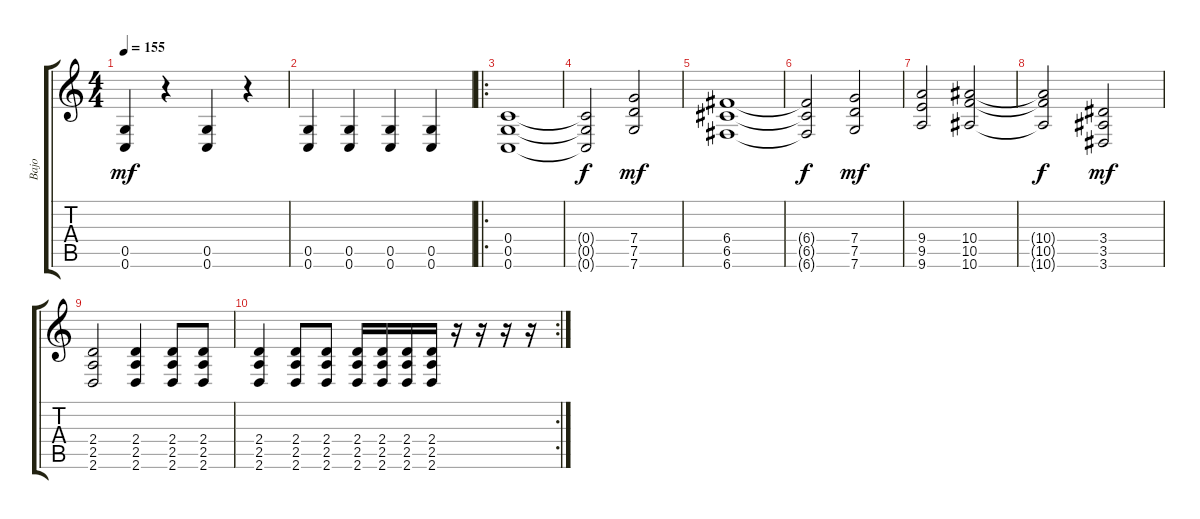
\track ("Bajo" "Bajo") {instrument electricbassfinger}
\staff {score tabs}
\tuning (D4 A3 F3 C3 G2 C2) {hide}
\ts (4 4)
\tempo 155
\clef g2
\ks c
(0.5 0.6).4{dy mf} r.4 (0.5 0.6).4 r.4 |
(0.5 0.6).4 (0.5 0.6).4 (0.5 0.6).4 (0.5 0.6).4 |
\ro
(0.4 0.5 0.6).1 |
(0.4{t} 0.5{t} 0.6{t}).2{dy f} (7.4 7.5 7.6).2{dy mf} |
(6.4 6.5 6.6).1 |
(6.4{t} 6.5{t} 6.6{t}).2{dy f} (7.4 7.5 7.6).2{dy mf} |
(9.4 9.5 9.6).2 (10.4 10.5 10.6).2 |
(10.4{t} 10.5{t} 10.6{t}).2{dy f} (3.4 3.5 3.6).2{dy mf} |
(2.4 2.5 2.6).2 (2.4 2.5 2.6).4 (2.4 2.5 2.6).8 (2.4 2.5 2.6).8 |
\rc 2
(2.4 2.5 2.6).4 (2.4 2.5 2.6).8 (2.4 2.5 2.6).8 (2.4 2.5 2.6).16 (2.4 2.5 2.6).16 (2.4 2.5 2.6).16 (2.4 2.5 2.6).16 r.16 r.16 r.16 r.16
